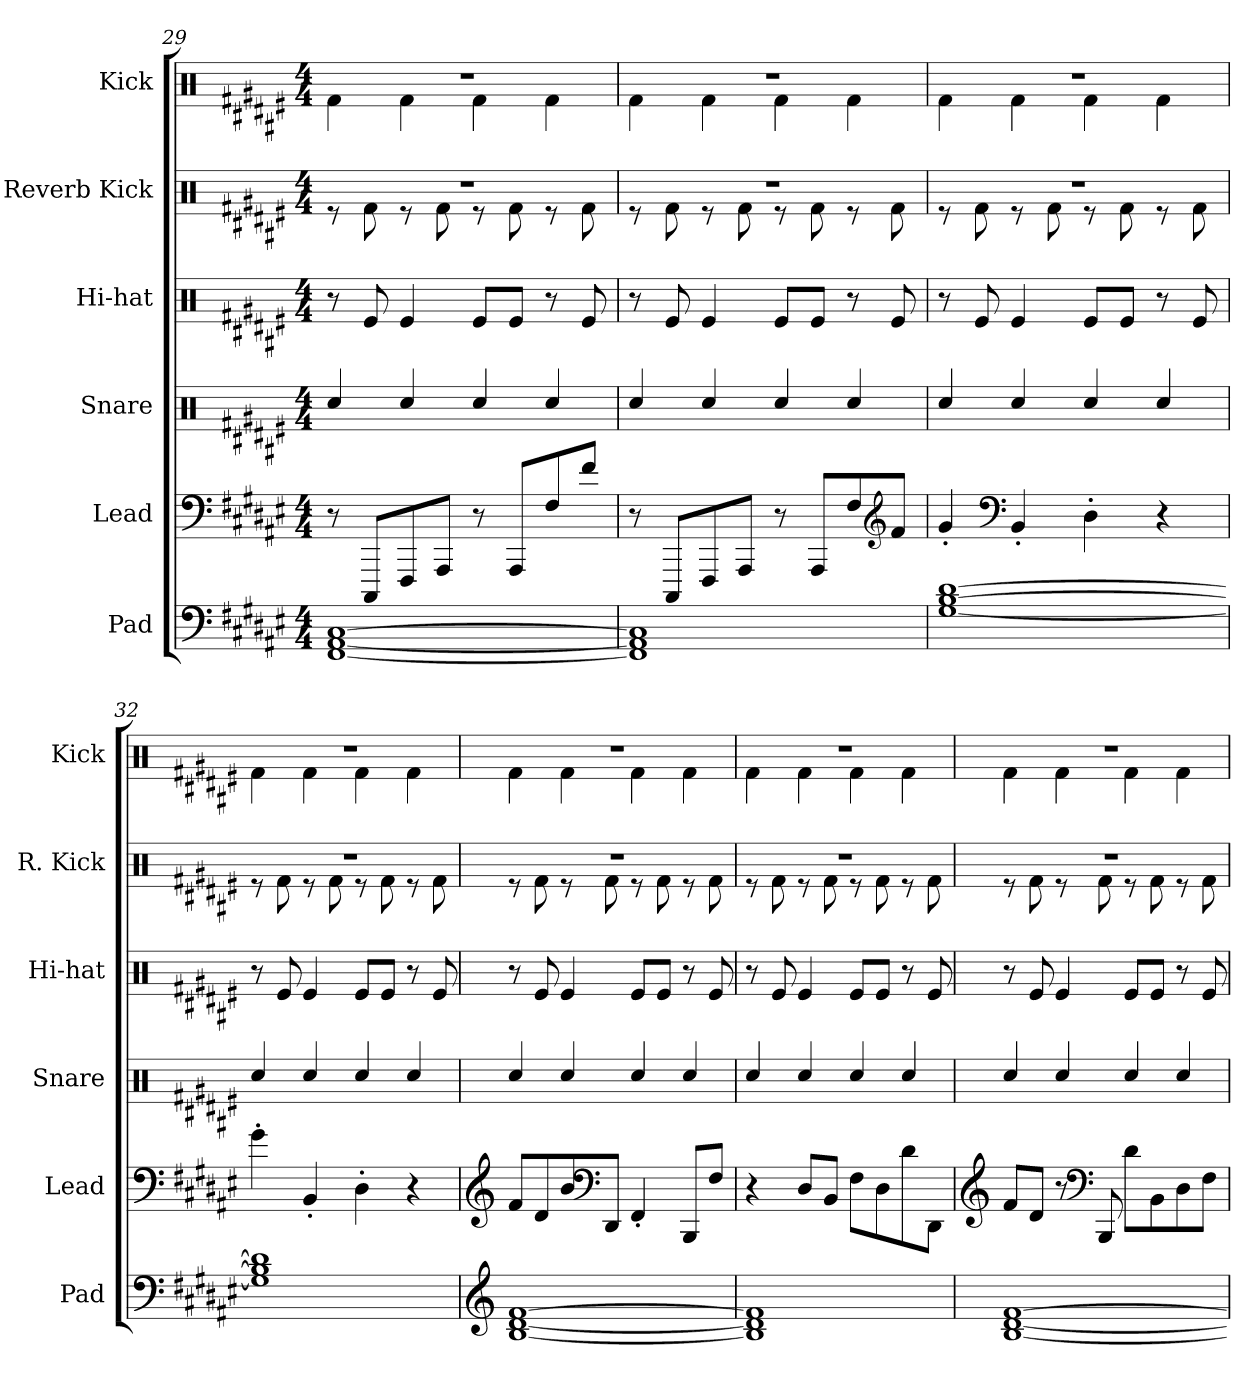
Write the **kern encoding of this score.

**kern	**kern	**kern	**kern	**kern	**kern
*part6	*part5	*part4	*part3	*part2	*part1
*staff6	*staff5	*staff4	*staff3	*staff2	*staff1
*I"Pad	*I"Lead	*I"Snare	*I"Hi-hat	*I"Reverb Kick	*I"Kick
*I'Pad	*I'Lead	*I'Snare	*I'Hi-hat	*I'R. Kick	*I'Kick
*clefF4	*clefF4	*clefX	*clefX	*clefX	*clefX
*k[f#c#g#d#a#e#]	*k[f#c#g#d#a#e#]	*k[f#c#g#d#a#e#]	*k[f#c#g#d#a#e#]	*k[f#c#g#d#a#e#]	*k[f#c#g#d#a#e#]
*M4/4	*M4/4	*M4/4	*M4/4	*M4/4	*M4/4
=29	=29	=29	=29	=29	=29
*	*	*	*	*^	*^
[1FF# [1AA# [1C#	8r	4Rcc/	8r	1r	8r	1r	4Rf\
.	8CCC#/L	.	8Re/	.	8Rf\	.	.
.	8FFF#/	4Rcc/	4Re/	.	8r	.	4Rf\
.	8AAA#/J	.	.	.	8Rf\	.	.
.	8r	4Rcc/	8Re/L	.	8r	.	4Rf\
.	8AAA#/L	.	8Re/J	.	8Rf\	.	.
.	8F#/	4Rcc/	8r	.	8r	.	4Rf\
.	8f#/J	.	8Re/	.	8Rf\	.	.
!!LO:LB:g=z	!!
=30	=30	=30	=30	=30	=30	=30	=30
1FF#] 1AA#] 1C#]	8r	4Rcc/	8r	1r	8r	1r	4Rf\
.	8CCC#/L	.	8Re/	.	8Rf\	.	.
.	8FFF#/	4Rcc/	4Re/	.	8r	.	4Rf\
.	8AAA#/J	.	.	.	8Rf\	.	.
.	8r	4Rcc/	8Re/L	.	8r	.	4Rf\
.	8AAA#/L	.	8Re/J	.	8Rf\	.	.
.	8F#/	4Rcc/	8r	.	8r	.	4Rf\
*	*clefG2	*	*	*	*	*	*
.	8f#/J	.	8Re/	.	8Rf\	.	.
=31	=31	=31	=31	=31	=31	=31	=31
[1G# [1B [1d#	4g#'/	4Rcc/	8r	1r	8r	1r	4Rf\
.	.	.	8Re/	.	8Rf\	.	.
*	*clefF4	*	*	*	*	*	*
.	4BB'/	4Rcc/	4Re/	.	8r	.	4Rf\
.	.	.	.	.	8Rf\	.	.
.	4D#'\	4Rcc/	8Re/L	.	8r	.	4Rf\
.	.	.	8Re/J	.	8Rf\	.	.
.	4r	4Rcc/	8r	.	8r	.	4Rf\
.	.	.	8Re/	.	8Rf\	.	.
=32	=32	=32	=32	=32	=32	=32	=32
1G#] 1B] 1d#]	4g#'\	4Rcc/	8r	1r	8r	1r	4Rf\
.	.	.	8Re/	.	8Rf\	.	.
.	4BB'/	4Rcc/	4Re/	.	8r	.	4Rf\
.	.	.	.	.	8Rf\	.	.
.	4D#'\	4Rcc/	8Re/L	.	8r	.	4Rf\
.	.	.	8Re/J	.	8Rf\	.	.
.	4r	4Rcc/	8r	.	8r	.	4Rf\
.	.	.	8Re/	.	8Rf\	.	.
!!LO:PB:g=z	!!
=33	=33	=33	=33	=33	=33	=33	=33
*clefG2	*clefG2	*	*	*	*	*	*
[1B [1d# [1f#	8f#/L	4Rcc/	8r	1r	8r	1r	4Rf\
.	8d#/	.	8Re/	.	8Rf\	.	.
.	8b/	4Rcc/	4Re/	.	8r	.	4Rf\
*	*clefF4	*	*	*	*	*	*
.	8DD#/J	.	.	.	8Rf\	.	.
.	4FF#'/	4Rcc/	8Re/L	.	8r	.	4Rf\
.	.	.	8Re/J	.	8Rf\	.	.
.	8BBB/L	4Rcc/	8r	.	8r	.	4Rf\
.	8F#/J	.	8Re/	.	8Rf\	.	.
=34	=34	=34	=34	=34	=34	=34	=34
1B] 1d#] 1f#]	4r	4Rcc/	8r	1r	8r	1r	4Rf\
.	.	.	8Re/	.	8Rf\	.	.
.	8D#/L	4Rcc/	4Re/	.	8r	.	4Rf\
.	8BB/J	.	.	.	8Rf\	.	.
.	8F#\L	4Rcc/	8Re/L	.	8r	.	4Rf\
.	8D#\	.	8Re/J	.	8Rf\	.	.
.	8d#\	4Rcc/	8r	.	8r	.	4Rf\
.	8DD#\J	.	8Re/	.	8Rf\	.	.
=35	=35	=35	=35	=35	=35	=35	=35
*	*clefG2	*	*	*	*	*	*
[1B [1d# [1f#	8f#/L	4Rcc/	8r	1r	8r	1r	4Rf\
.	8d#/J	.	8Re/	.	8Rf\	.	.
.	8r	4Rcc/	4Re/	.	8r	.	4Rf\
*	*clefF4	*	*	*	*	*	*
.	8BBB/	.	.	.	8Rf\	.	.
.	8d#\L	4Rcc/	8Re/L	.	8r	.	4Rf\
.	8BB\	.	8Re/J	.	8Rf\	.	.
.	8D#\	4Rcc/	8r	.	8r	.	4Rf\
.	8F#\J	.	8Re/	.	8Rf\	.	.
*	*	*	*	*v	*v	*	*
*	*	*	*	*	*v	*v
=	=	=	=	=	=
*-	*-	*-	*-	*-	*-
